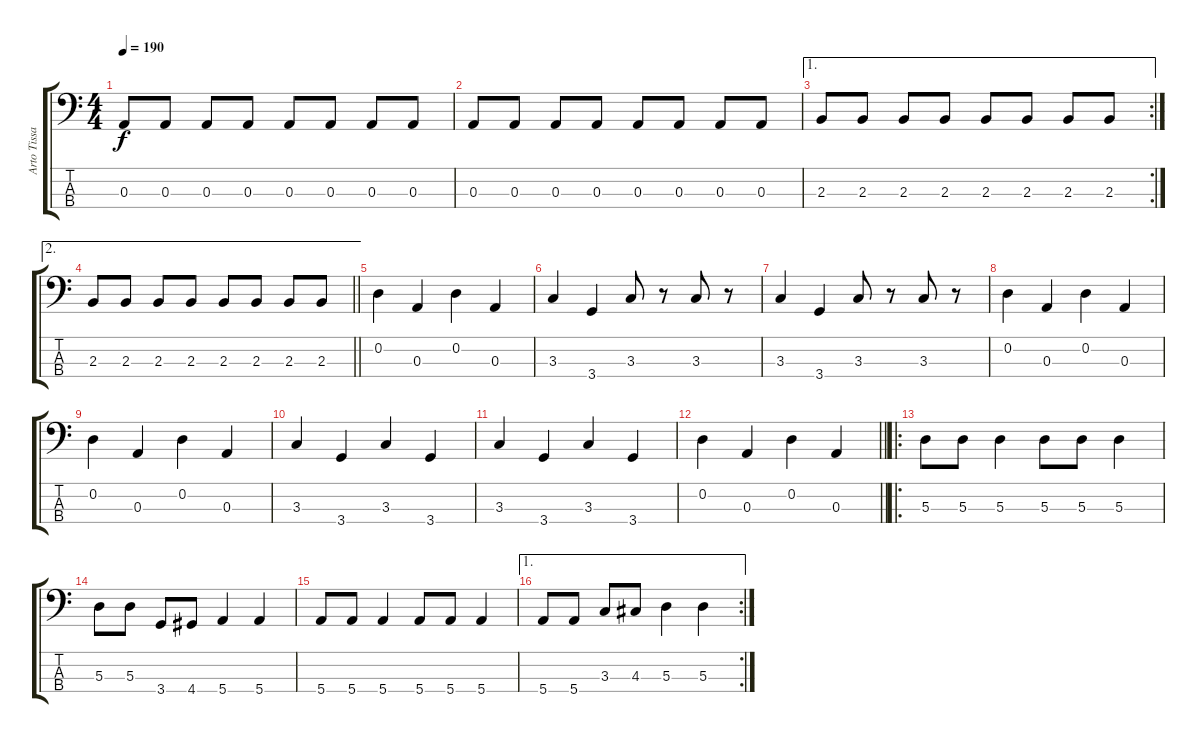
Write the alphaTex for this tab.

\track ("Arto Tissari" "Arto Tissa") {instrument electricbasspick}
\staff {score tabs}
\tuning (G2 D2 A1 E1) {hide}
\ts (4 4)
\tempo 190
\clef f4
\ks c
0.3.8{dy f} 0.3.8 0.3.8 0.3.8 0.3.8 0.3.8 0.3.8 0.3.8 |
0.3.8 0.3.8 0.3.8 0.3.8 0.3.8 0.3.8 0.3.8 0.3.8 |
\ae 1
\rc 2
2.3.8 2.3.8 2.3.8 2.3.8 2.3.8 2.3.8 2.3.8 2.3.8 |
\ae 2
\barLineRight lightlight
2.3.8 2.3.8 2.3.8 2.3.8 2.3.8 2.3.8 2.3.8 2.3.8 |
\section ("" "")
0.2.4 0.3.4 0.2.4 0.3.4 |
3.3.4 3.4.4 3.3.8 r.8 3.3.8 r.8 |
3.3.4 3.4.4 3.3.8 r.8 3.3.8 r.8 |
0.2.4 0.3.4 0.2.4 0.3.4 |
0.2.4 0.3.4 0.2.4 0.3.4 |
3.3.4 3.4.4 3.3.4 3.4.4 |
3.3.4 3.4.4 3.3.4 3.4.4 |
\barLineRight lightlight
0.2.4 0.3.4 0.2.4 0.3.4 |
\ro
\section ("" "")
5.3.8 5.3.8 5.3.4 5.3.8 5.3.8 5.3.4 |
5.3.8 5.3.8 3.4.8 4.4.8 5.4.4 5.4.4 |
5.4.8 5.4.8 5.4.4 5.4.8 5.4.8 5.4.4 |
\ae 1
\rc 2
5.4.8 5.4.8 3.3.8 4.3.8 5.3.4 5.3.4
